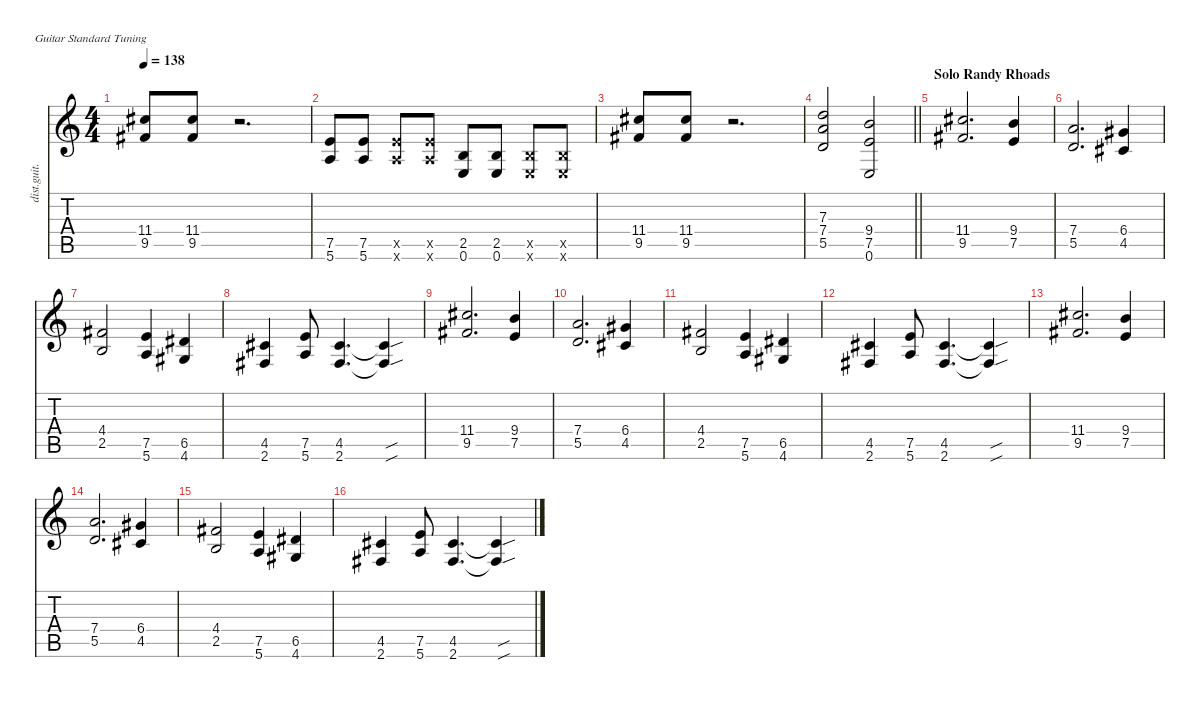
\defaultSystemsLayout 4
\hideDynamics
\bracketExtendMode nobrackets
\otherSystemsTrackNameOrientation horizontal
\track ("Randy Rhoads" "dist.guit.") {instrument distortionguitar}
\staff {score tabs}
\tuning (E4 B3 G3 D3 A2 E2)
\ts (4 4)
\tempo 138
\clef g2
\ks c
(11.4{acc #} 9.5{acc #}).8{dy f beam Up} (11.4{acc #} 9.5{acc #}).8{beam Up} r.2{d beam Up} |
(7.5 5.6).8{beam Up} (7.5 5.6).8{beam Up} (7.5{x} 5.6{x}).8{beam Up} (7.5{x} 5.6{x}).8{beam Up} (2.5 0.6).8{beam Up} (2.5 0.6).8{beam Up} (2.5{x} 0.6{x}).8{beam Up} (2.5{x} 0.6{x}).8{beam Up} |
(11.4{acc #} 9.5{acc #}).8{beam Up} (11.4{acc #} 9.5{acc #}).8{beam Up} r.2{d beam Up} |
\barLineRight lightlight
(7.3 7.4 5.5).2{beam Up} (9.4 7.5 0.6).2{beam Up} |
\section ("" "Solo Randy Rhoads")
(11.4{acc #} 9.5{acc #}).2{d beam Up} (9.4 7.5).4{beam Up} |
(7.4 5.5).2{d beam Up} (6.4{acc #} 4.5{acc #}).4{beam Up} |
(4.4{acc #} 2.5).2{beam Up} (7.5 5.6).4{beam Up} (6.5{acc #} 4.6{acc #}).4{beam Up} |
(4.5{acc #} 2.6{acc #}).4{beam Up} (7.5 5.6).8{beam Up} (4.5{acc #} 2.6{acc #}).4{d beam Up} (4.5{sou t acc #} 2.6{sou t acc #}).4{beam Up} |
(11.4{acc #} 9.5{acc #}).2{d beam Up} (9.4 7.5).4{beam Up} |
(7.4 5.5).2{d beam Up} (6.4{acc #} 4.5{acc #}).4{beam Up} |
(4.4{acc #} 2.5).2{beam Up} (7.5 5.6).4{beam Up} (6.5{acc #} 4.6{acc #}).4{beam Up} |
(4.5{acc #} 2.6{acc #}).4{beam Up} (7.5 5.6).8{beam Up} (4.5{acc #} 2.6{acc #}).4{d beam Up} (4.5{sou t acc #} 2.6{sou t acc #}).4{beam Up} |
(11.4{acc #} 9.5{acc #}).2{d beam Up} (9.4 7.5).4{beam Up} |
(7.4 5.5).2{d beam Up} (6.4{acc #} 4.5{acc #}).4{beam Up} |
(4.4{acc #} 2.5).2{beam Up} (7.5 5.6).4{beam Up} (6.5{acc #} 4.6{acc #}).4{beam Up} |
(4.5{acc #} 2.6{acc #}).4{beam Up} (7.5 5.6).8{beam Up} (4.5{acc #} 2.6{acc #}).4{d beam Up} (4.5{sou t acc #} 2.6{sou t acc #}).4{beam Up}
